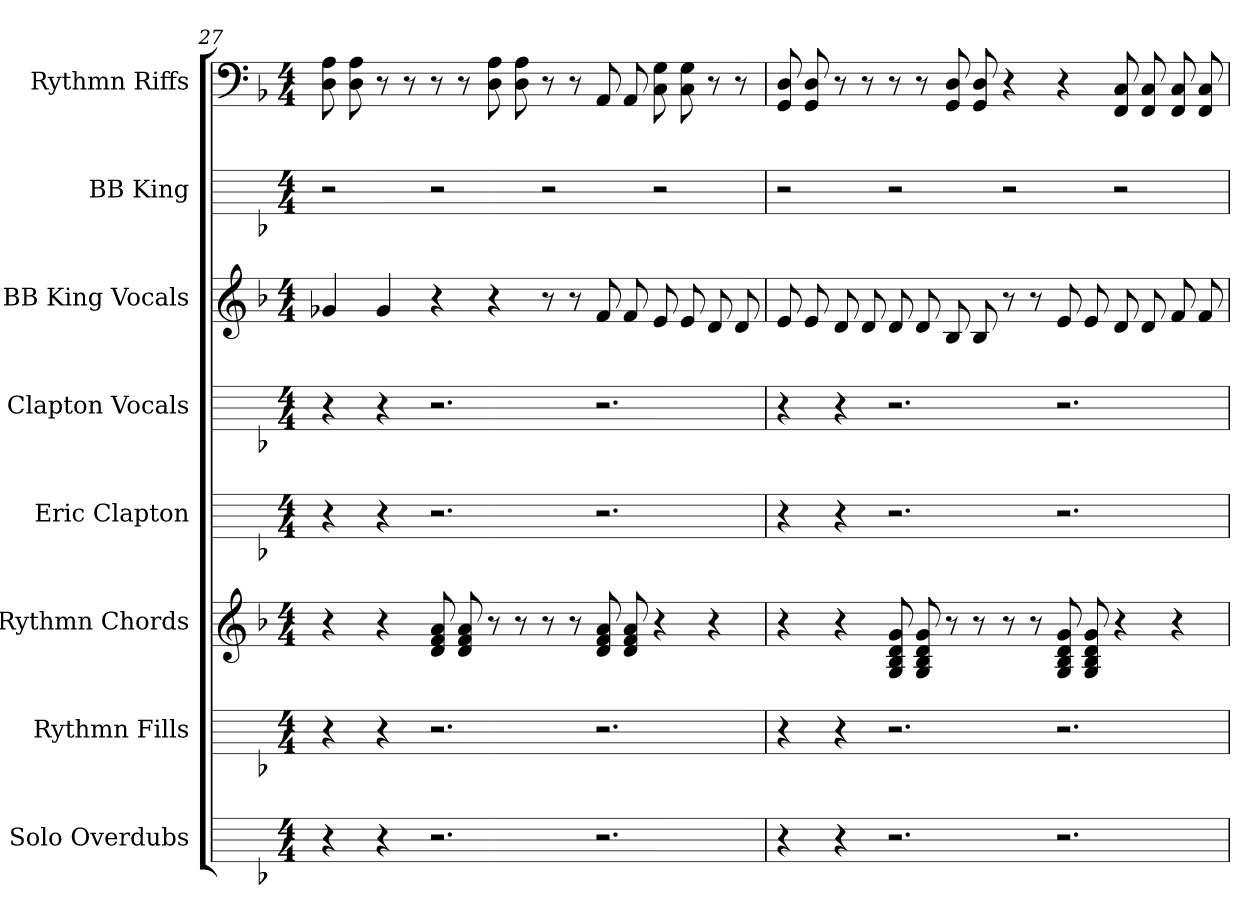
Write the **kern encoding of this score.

**kern	**kern	**kern	**kern	**kern	**kern	**kern	**kern
*part8	*part7	*part6	*part5	*part4	*part3	*part2	*part1
*staff8	*staff7	*staff6	*staff5	*staff4	*staff3	*staff2	*staff1
*I"Solo Overdubs	*I"Rythmn Fills	*I"Rythmn Chords	*I"Eric Clapton	*I"Clapton Vocals	*I"BB King Vocals	*I"BB King	*I"Rythmn Riffs
*	*	*	*	*	*	*	*
*k[b-]	*k[b-]	*k[b-]	*k[b-]	*k[b-]	*k[b-]	*k[b-]	*k[b-]
*M4/4	*M4/4	*M4/4	*M4/4	*M4/4	*M4/4	*M4/4	*M4/4
=27	=27	=27	=27	=27	=27	=27	=27
4r	4r	4r	4r	4r	4g-	2r	8A 8D
.	.	.	.	.	.	.	8A 8D
4r	4r	4r	4r	4r	4g-	.	8r
.	.	.	.	.	.	.	8r
2.r	2.r	8a 8f 8d	2.r	2.r	4r	2r	8r
.	.	8a 8f 8d	.	.	.	.	8r
.	.	8r	.	.	4r	.	8A 8D
.	.	8r	.	.	.	.	8A 8D
.	.	8r	.	.	8r	2r	8r
.	.	8r	.	.	8r	.	8r
2.r	2.r	8a 8f 8d	2.r	2.r	8f	.	8AA
.	.	8a 8f 8d	.	.	8f	.	8AA
.	.	4r	.	.	8e	2r	8G 8C
.	.	.	.	.	8e	.	8G 8C
.	.	4r	.	.	8d	.	8r
.	.	.	.	.	8d	.	8r
=28	=28	=28	=28	=28	=28	=28	=28
4r	4r	4r	4r	4r	8e	2r	8D 8GG
.	.	.	.	.	8e	.	8D 8GG
4r	4r	4r	4r	4r	8d	.	8r
.	.	.	.	.	8d	.	8r
2.r	2.r	8g 8d 8B- 8G	2.r	2.r	8d	2r	8r
.	.	8g 8d 8B- 8G	.	.	8d	.	8r
.	.	8r	.	.	8B-	.	8D 8GG
.	.	8r	.	.	8B-	.	8D 8GG
.	.	8r	.	.	8r	2r	4r
.	.	8r	.	.	8r	.	.
2.r	2.r	8g 8d 8B- 8G	2.r	2.r	8e	.	4r
.	.	8g 8d 8B- 8G	.	.	8e	.	.
.	.	4r	.	.	8d	2r	8C 8FF
.	.	.	.	.	8d	.	8C 8FF
.	.	4r	.	.	8f	.	8C 8FF
.	.	.	.	.	8f	.	8C 8FF
=	=	=	=	=	=	=	=
*-	*-	*-	*-	*-	*-	*-	*-
